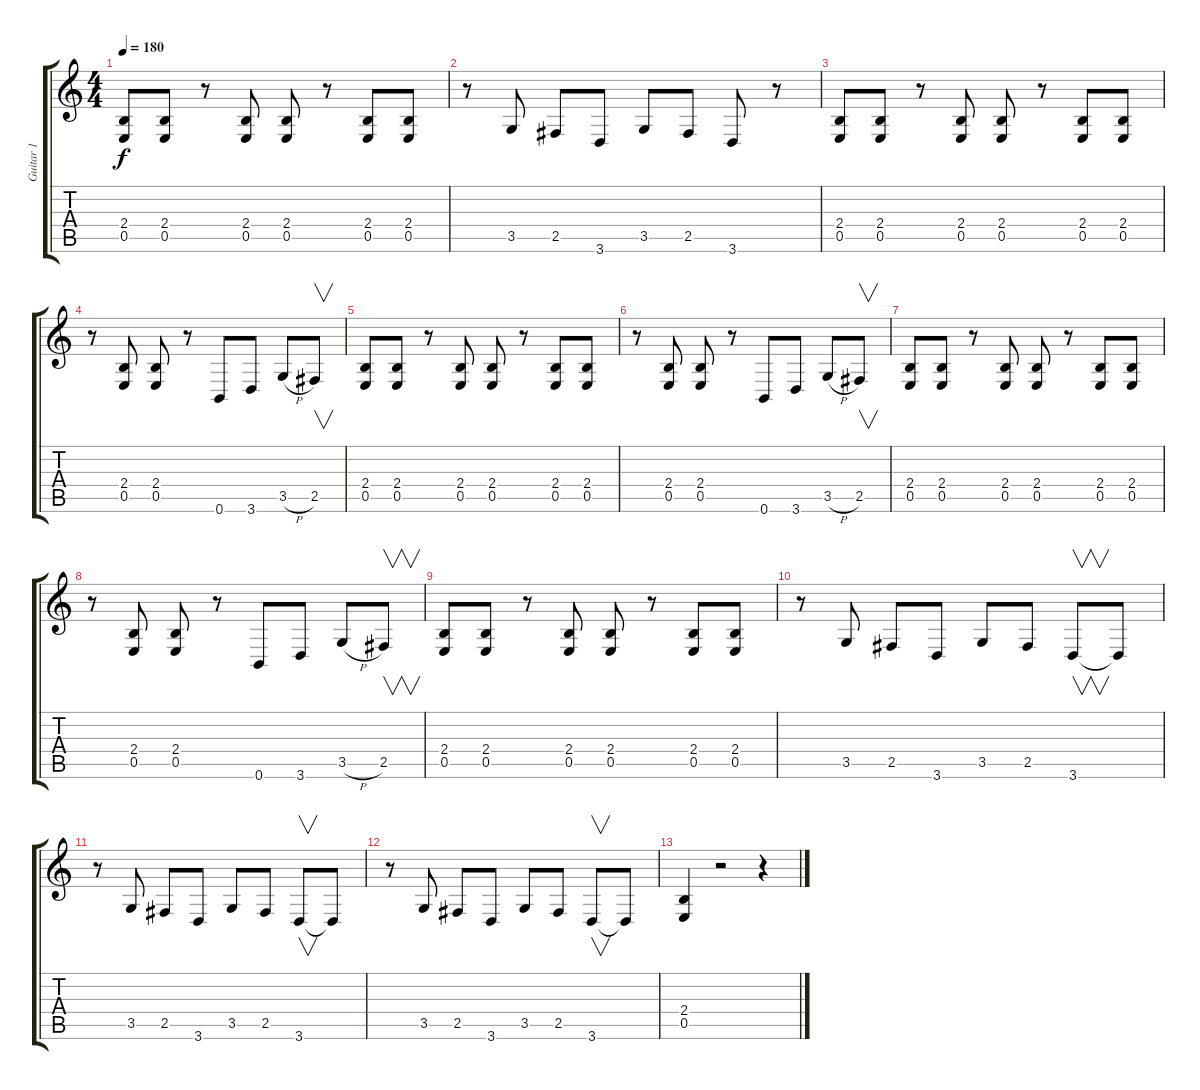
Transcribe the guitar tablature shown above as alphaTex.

\track ("Guitar 1" "Guitar 1") {instrument distortionguitar}
\staff {score tabs}
\tuning (B3 Gb3 D3 A2 E2 B1) {hide}
\ts (4 4)
\tempo 180
\clef g2
\ks c
(2.4 0.5).8{dy f} (2.4 0.5).8 r.8 (2.4 0.5).8 (2.4 0.5).8 r.8 (2.4 0.5).8 (2.4 0.5).8 |
r.8 3.5.8 2.5.8 3.6.8 3.5.8 2.5.8 3.6.8 r.8 |
(2.4 0.5).8 (2.4 0.5).8 r.8 (2.4 0.5).8 (2.4 0.5).8 r.8 (2.4 0.5).8 (2.4 0.5).8 |
r.8 (2.4 0.5).8 (2.4 0.5).8 r.8 0.6.8 3.6.8 3.5{h}.8 2.5.8{v} |
(2.4 0.5).8 (2.4 0.5).8 r.8 (2.4 0.5).8 (2.4 0.5).8 r.8 (2.4 0.5).8 (2.4 0.5).8 |
r.8 (2.4 0.5).8 (2.4 0.5).8 r.8 0.6.8 3.6.8 3.5{h}.8 2.5.8{v} |
(2.4 0.5).8 (2.4 0.5).8 r.8 (2.4 0.5).8 (2.4 0.5).8 r.8 (2.4 0.5).8 (2.4 0.5).8 |
r.8 (2.4 0.5).8 (2.4 0.5).8 r.8 0.6.8 3.6.8 3.5{h}.8 2.5.8{v} |
(2.4 0.5).8 (2.4 0.5).8 r.8 (2.4 0.5).8 (2.4 0.5).8 r.8 (2.4 0.5).8 (2.4 0.5).8 |
r.8 3.5.8 2.5.8 3.6.8 3.5.8 2.5.8 3.6.8{v} 3.6{t}.8 |
r.8 3.5.8 2.5.8 3.6.8 3.5.8 2.5.8 3.6.8{v} 3.6{t}.8 |
r.8 3.5.8 2.5.8 3.6.8 3.5.8 2.5.8 3.6.8{v} 3.6{t}.8 |
(2.4 0.5).4 r.2 r.4
